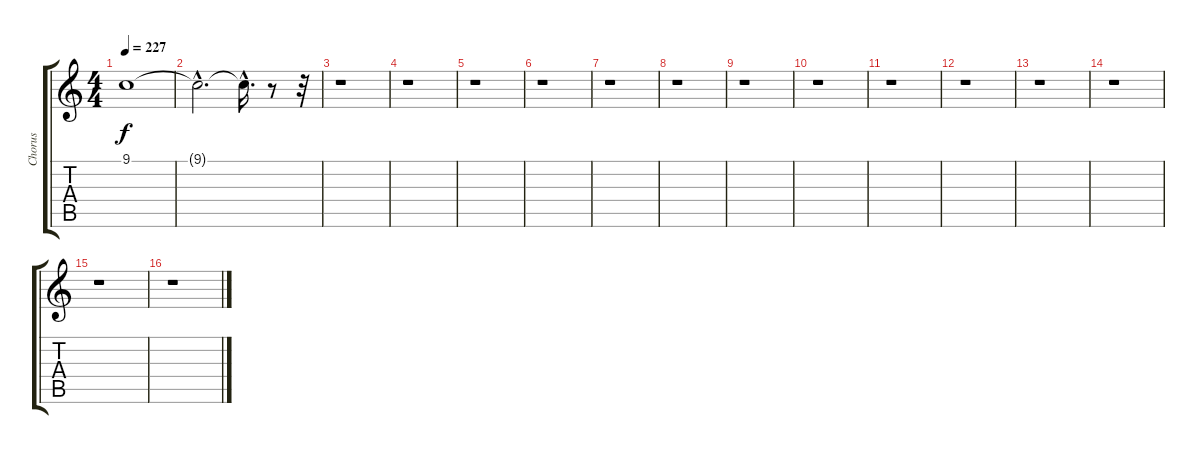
\track ("Chorus" "Chorus") {instrument altosax}
\staff {score tabs}
\tuning (Eb4 Bb3 Gb3 Db3 Ab2 Eb2) {hide}
\ts (4 4)
\tempo 227
\clef g2
\ks c
9.1{t}.1{dy f} |
9.1{hac t}.2{d} 9.1{hac t}.16{d} r.8 r.32 |
r.1 |
r.1 |
r.1 |
r.1 |
r.1 |
r.1 |
r.1 |
r.1 |
r.1 |
r.1 |
r.1 |
r.1 |
r.1 |
r.1
